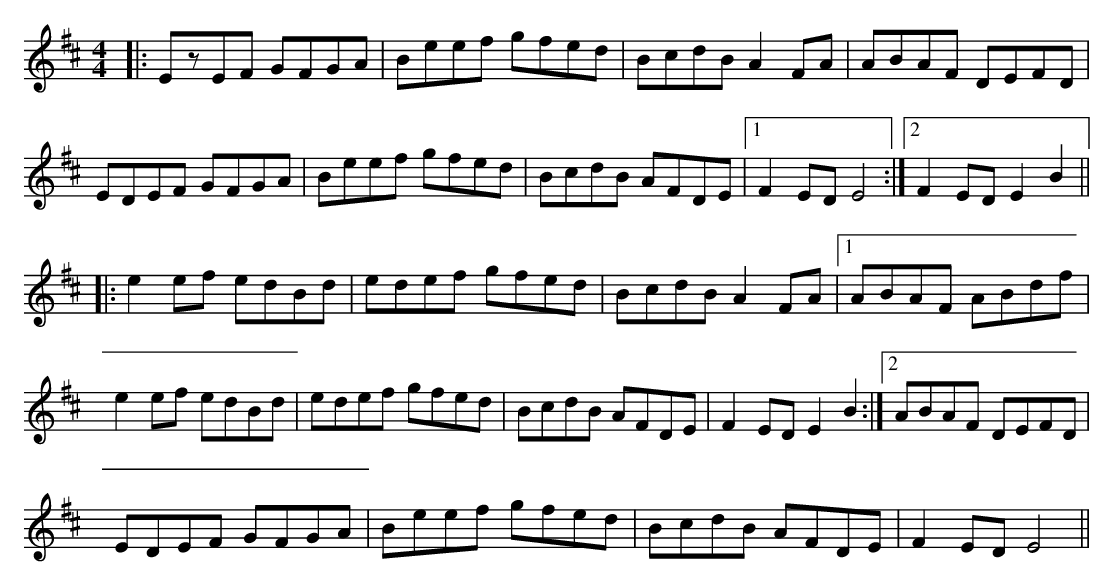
X:1
M:4/4
K:Edor
|:EzEF GFGA|Beef gfed|BcdB A2FA|ABAF DEFD|
EDEF GFGA|Beef gfed|BcdB AFDE|1 F2ED E4:|2 F2ED E2 B2||
|:e2ef edBd|edef gfed|BcdB A2FA|1 ABAF ABdf|
e2ef edBd|edef gfed|BcdB AFDE|F2ED E2 B2:|2 ABAF DEFD|
EDEF GFGA|Beef gfed|BcdB AFDE|F2ED E4||
